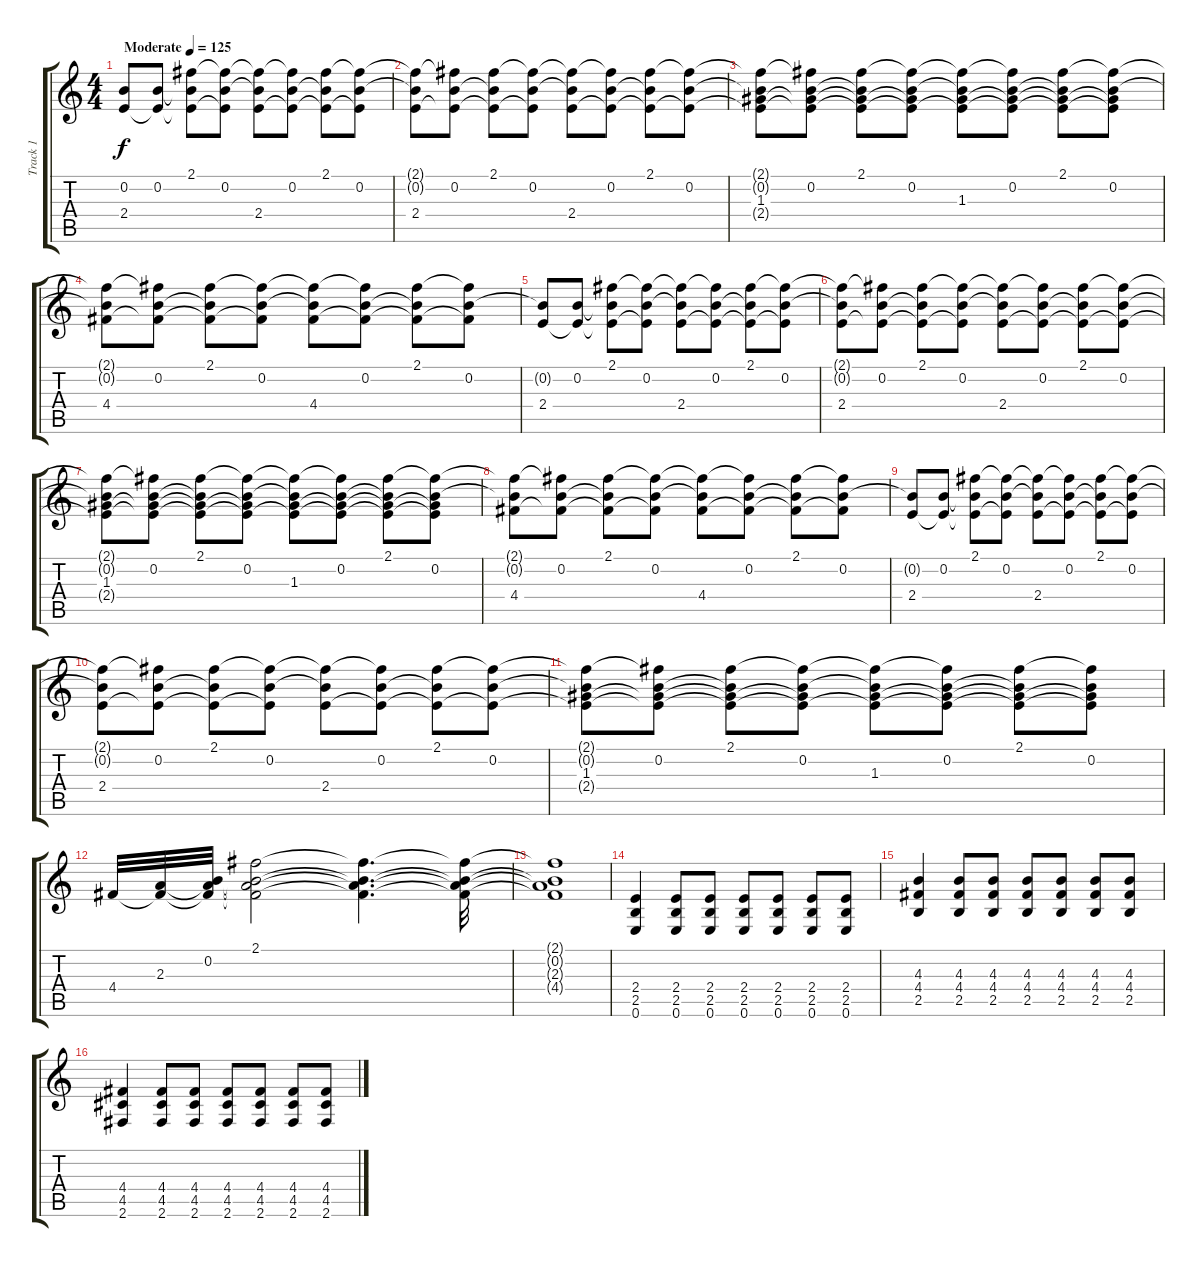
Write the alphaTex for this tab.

\track ("Track 1" "Track 1") {instrument electricguitarclean}
\staff {score tabs}
\tuning (E4 B3 G3 D3 A2 E2) {hide}
\ts (4 4)
\tempo (125 "Moderate")
\clef g2
\ks c
(0.2 2.4).8{dy f instrument electricguitarclean} (0.2 2.4{t}).8 (2.1 0.2{t} 2.4{t}).8 (2.1{t} 0.2 2.4{t}).8 (2.1{t} 0.2{t} 2.4).8 (2.1{t} 0.2 2.4{t}).8 (2.1 0.2{t} 2.4{t}).8 (2.1{t} 0.2 2.4{t}).8 |
(2.1{t} 0.2{t} 2.4).8 (2.1{t} 0.2 2.4{t}).8 (2.1 0.2{t} 2.4{t}).8 (2.1{t} 0.2 2.4{t}).8 (2.1{t} 0.2{t} 2.4).8 (2.1{t} 0.2 2.4{t}).8 (2.1 0.2{t} 2.4{t}).8 (2.1{t} 0.2 2.4{t}).8 |
(2.1{t} 0.2{t} 1.3 2.4{t}).8 (2.1{t} 0.2 1.3{t} 2.4{t}).8 (2.1 0.2{t} 1.3{t} 2.4{t}).8 (2.1{t} 0.2 1.3{t} 2.4{t}).8 (2.1{t} 0.2{t} 1.3 2.4{t}).8 (2.1{t} 0.2 1.3{t} 2.4{t}).8 (2.1 0.2{t} 1.3{t} 2.4{t}).8 (2.1{t} 0.2 1.3{t} 2.4{t}).8 |
(2.1{t} 0.2{t} 4.4).8 (2.1{t} 0.2 4.4{t}).8 (2.1 0.2{t} 4.4{t}).8 (2.1{t} 0.2 4.4{t}).8 (2.1{t} 0.2{t} 4.4).8 (2.1{t} 0.2 4.4{t}).8 (2.1 0.2{t} 4.4{t}).8 (2.1{t} 0.2 4.4{t}).8 |
(0.2{t} 2.4).8 (0.2 2.4{t}).8 (2.1 0.2{t} 2.4{t}).8 (2.1{t} 0.2 2.4{t}).8 (2.1{t} 0.2{t} 2.4).8 (2.1{t} 0.2 2.4{t}).8 (2.1 0.2{t} 2.4{t}).8 (2.1{t} 0.2 2.4{t}).8 |
(2.1{t} 0.2{t} 2.4).8 (2.1{t} 0.2 2.4{t}).8 (2.1 0.2{t} 2.4{t}).8 (2.1{t} 0.2 2.4{t}).8 (2.1{t} 0.2{t} 2.4).8 (2.1{t} 0.2 2.4{t}).8 (2.1 0.2{t} 2.4{t}).8 (2.1{t} 0.2 2.4{t}).8 |
(2.1{t} 0.2{t} 1.3 2.4{t}).8 (2.1{t} 0.2 1.3{t} 2.4{t}).8 (2.1 0.2{t} 1.3{t} 2.4{t}).8 (2.1{t} 0.2 1.3{t} 2.4{t}).8 (2.1{t} 0.2{t} 1.3 2.4{t}).8 (2.1{t} 0.2 1.3{t} 2.4{t}).8 (2.1 0.2{t} 1.3{t} 2.4{t}).8 (2.1{t} 0.2 1.3{t} 2.4{t}).8 |
(2.1{t} 0.2{t} 4.4).8 (2.1{t} 0.2 4.4{t}).8 (2.1 0.2{t} 4.4{t}).8 (2.1{t} 0.2 4.4{t}).8 (2.1{t} 0.2{t} 4.4).8 (2.1{t} 0.2 4.4{t}).8 (2.1 0.2{t} 4.4{t}).8 (2.1{t} 0.2 4.4{t}).8 |
(0.2{t} 2.4).8 (0.2 2.4{t}).8 (2.1 0.2{t} 2.4{t}).8 (2.1{t} 0.2 2.4{t}).8 (2.1{t} 0.2{t} 2.4).8 (2.1{t} 0.2 2.4{t}).8 (2.1 0.2{t} 2.4{t}).8 (2.1{t} 0.2 2.4{t}).8 |
(2.1{t} 0.2{t} 2.4).8 (2.1{t} 0.2 2.4{t}).8 (2.1 0.2{t} 2.4{t}).8 (2.1{t} 0.2 2.4{t}).8 (2.1{t} 0.2{t} 2.4).8 (2.1{t} 0.2 2.4{t}).8 (2.1 0.2{t} 2.4{t}).8 (2.1{t} 0.2 2.4{t}).8 |
(2.1{t} 0.2{t} 1.3 2.4{t}).8 (2.1{t} 0.2 1.3{t} 2.4{t}).8 (2.1 0.2{t} 1.3{t} 2.4{t}).8 (2.1{t} 0.2 1.3{t} 2.4{t}).8 (2.1{t} 0.2{t} 1.3 2.4{t}).8 (2.1{t} 0.2 1.3{t} 2.4{t}).8 (2.1 0.2{t} 1.3{t} 2.4{t}).8 (2.1{t} 0.2 1.3{t} 2.4{t}).8 |
4.4.32 (2.3 4.4{t}).32 (0.2 2.3{t} 4.4{t}).32 (2.1 0.2{t} 2.3{t} 4.4{t}).2 (2.1{t} 0.2{t} 2.3{t} 4.4{t}).4{d} (2.1{t} 0.2{t} 2.3{t} 4.4{t}).32 |
(2.1{t} 0.2{t} 2.3{t} 4.4{t}).1 |
(2.4 2.5 0.6).4 (2.4 2.5 0.6).8 (2.4 2.5 0.6).8 (2.4 2.5 0.6).8 (2.4 2.5 0.6).8 (2.4 2.5 0.6).8 (2.4 2.5 0.6).8 |
(4.3 4.4 2.5).4 (4.3 4.4 2.5).8 (4.3 4.4 2.5).8 (4.3 4.4 2.5).8 (4.3 4.4 2.5).8 (4.3 4.4 2.5).8 (4.3 4.4 2.5).8 |
(4.4 4.5 2.6).4 (4.4 4.5 2.6).8 (4.4 4.5 2.6).8 (4.4 4.5 2.6).8 (4.4 4.5 2.6).8 (4.4 4.5 2.6).8 (4.4 4.5 2.6).8
